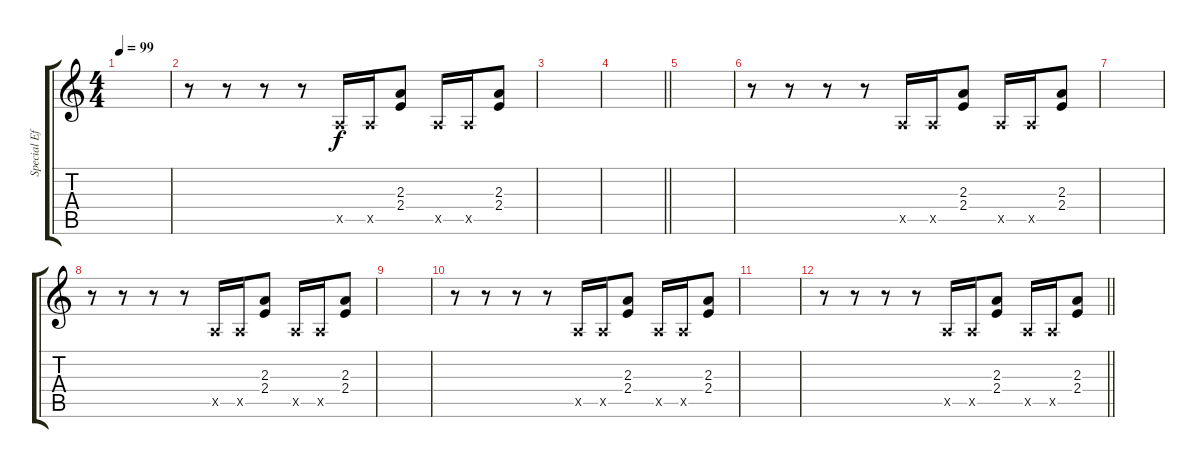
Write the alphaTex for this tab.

\track ("Special Effect" "Special Ef") {instrument acousticguitarsteel}
\staff {score tabs}
\tuning (E4 B3 G3 D3 A2 E2) {hide}
\ts (4 4)
\tempo 99
\clef g2
\ks c
|
r.8 r.8 r.8 r.8 0.5{x}.16 0.5{x}.16 (2.3 2.4).8 0.5{x}.16 0.5{x}.16 (2.3 2.4).8 |
|
\barLineRight lightlight
|
|
r.8 r.8 r.8 r.8 0.5{x}.16 0.5{x}.16 (2.3 2.4).8 0.5{x}.16 0.5{x}.16 (2.3 2.4).8 |
|
r.8 r.8 r.8 r.8 0.5{x}.16 0.5{x}.16 (2.3 2.4).8 0.5{x}.16 0.5{x}.16 (2.3 2.4).8 |
|
r.8 r.8 r.8 r.8 0.5{x}.16 0.5{x}.16 (2.3 2.4).8 0.5{x}.16 0.5{x}.16 (2.3 2.4).8 |
|
\barLineRight lightlight
r.8 r.8 r.8 r.8 0.5{x}.16 0.5{x}.16 (2.3 2.4).8 0.5{x}.16 0.5{x}.16 (2.3 2.4).8
